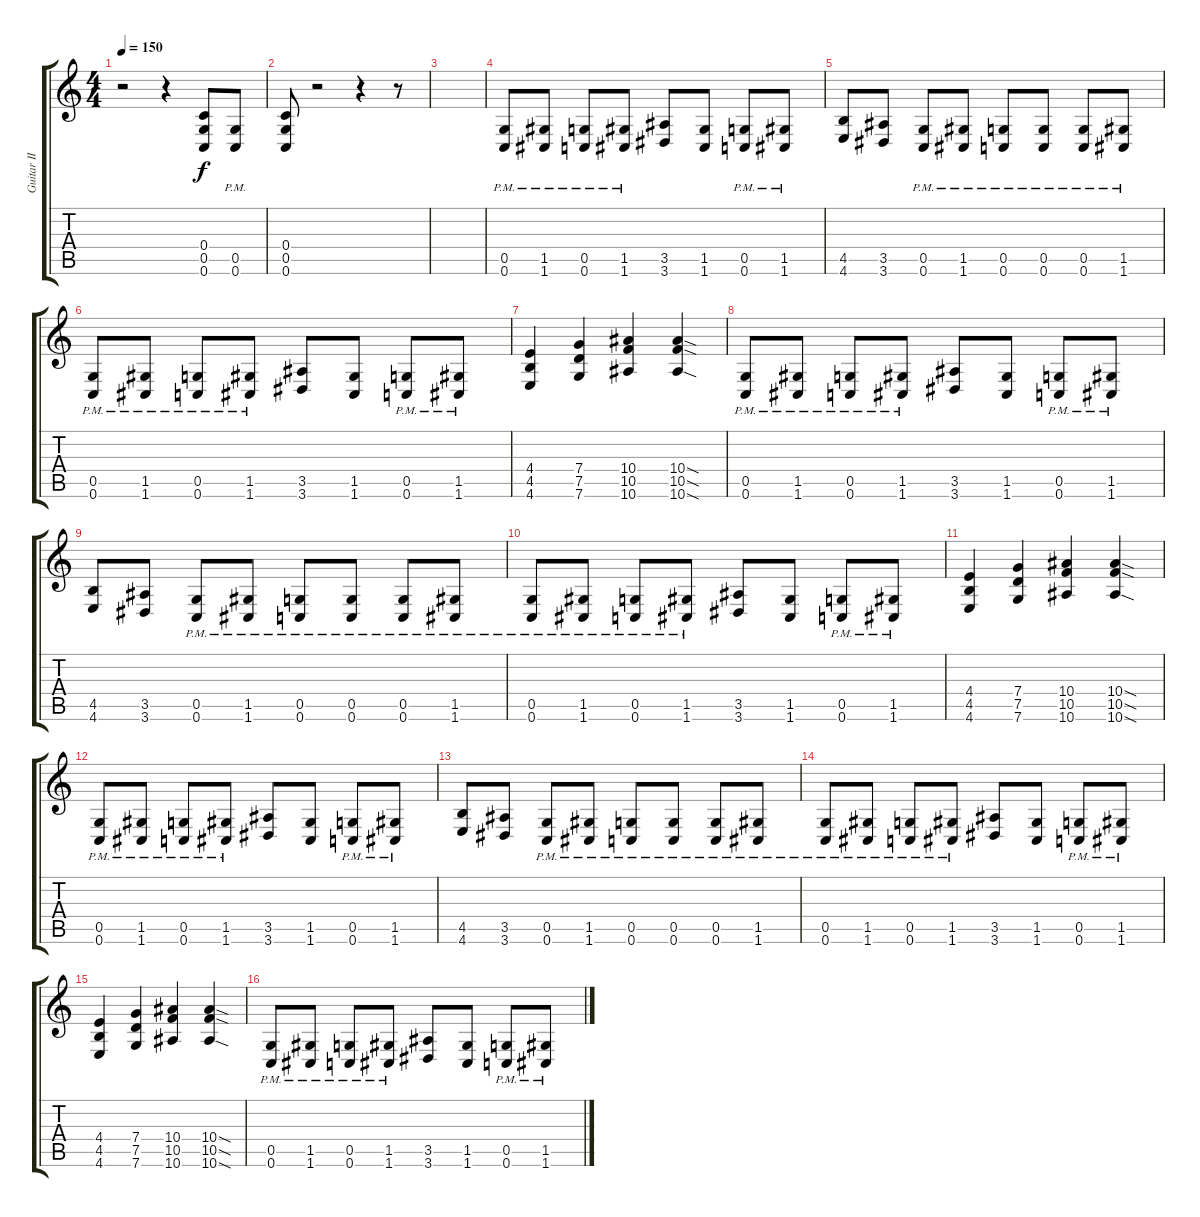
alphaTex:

\track ("Guitar II" "Guitar II") {instrument distortionguitar}
\staff {score tabs}
\tuning (D4 A3 F3 C3 G2 C2) {hide}
\ts (4 4)
\tempo 150
\clef g2
\ks c
r.2{dy f} r.4 (0.4{t} 0.5{t} 0.6{t}).8 (0.5{pm} 0.6{pm}).8 |
(0.4 0.5 0.6).8 r.2 r.4 r.8 |
|
(0.5{pm} 0.6{pm}).8 (1.5{pm} 1.6{pm}).8 (0.5{pm} 0.6{pm}).8 (1.5{pm} 1.6{pm}).8 (3.5 3.6).8 (1.5 1.6).8 (0.5{pm} 0.6{pm}).8 (1.5{pm} 1.6{pm}).8 |
(4.5 4.6).8 (3.5 3.6).8 (0.5{pm} 0.6{pm}).8 (1.5{pm} 1.6{pm}).8 (0.5{pm} 0.6{pm}).8 (0.5{pm} 0.6{pm}).8 (0.5{pm} 0.6{pm}).8 (1.5{pm} 1.6{pm}).8 |
(0.5{pm} 0.6{pm}).8 (1.5{pm} 1.6{pm}).8 (0.5{pm} 0.6{pm}).8 (1.5{pm} 1.6{pm}).8 (3.5 3.6).8 (1.5 1.6).8 (0.5{pm} 0.6{pm}).8 (1.5{pm} 1.6{pm}).8 |
(4.4 4.5 4.6).4 (7.4 7.5 7.6).4 (10.4 10.5 10.6).4 (10.4{sod} 10.5{sod} 10.6{sod}).4 |
(0.5{pm} 0.6{pm}).8 (1.5{pm} 1.6{pm}).8 (0.5{pm} 0.6{pm}).8 (1.5{pm} 1.6{pm}).8 (3.5 3.6).8 (1.5 1.6).8 (0.5{pm} 0.6{pm}).8 (1.5{pm} 1.6{pm}).8 |
(4.5 4.6).8 (3.5 3.6).8 (0.5{pm} 0.6{pm}).8 (1.5{pm} 1.6{pm}).8 (0.5{pm} 0.6{pm}).8 (0.5{pm} 0.6{pm}).8 (0.5{pm} 0.6{pm}).8 (1.5{pm} 1.6{pm}).8 |
(0.5{pm} 0.6{pm}).8 (1.5{pm} 1.6{pm}).8 (0.5{pm} 0.6{pm}).8 (1.5{pm} 1.6{pm}).8 (3.5 3.6).8 (1.5 1.6).8 (0.5{pm} 0.6{pm}).8 (1.5{pm} 1.6{pm}).8 |
(4.4 4.5 4.6).4 (7.4 7.5 7.6).4 (10.4 10.5 10.6).4 (10.4{sod} 10.5{sod} 10.6{sod}).4 |
(0.5{pm} 0.6{pm}).8 (1.5{pm} 1.6{pm}).8 (0.5{pm} 0.6{pm}).8 (1.5{pm} 1.6{pm}).8 (3.5 3.6).8 (1.5 1.6).8 (0.5{pm} 0.6{pm}).8 (1.5{pm} 1.6{pm}).8 |
(4.5 4.6).8 (3.5 3.6).8 (0.5{pm} 0.6{pm}).8 (1.5{pm} 1.6{pm}).8 (0.5{pm} 0.6{pm}).8 (0.5{pm} 0.6{pm}).8 (0.5{pm} 0.6{pm}).8 (1.5{pm} 1.6{pm}).8 |
(0.5{pm} 0.6{pm}).8 (1.5{pm} 1.6{pm}).8 (0.5{pm} 0.6{pm}).8 (1.5{pm} 1.6{pm}).8 (3.5 3.6).8 (1.5 1.6).8 (0.5{pm} 0.6{pm}).8 (1.5{pm} 1.6{pm}).8 |
(4.4 4.5 4.6).4 (7.4 7.5 7.6).4 (10.4 10.5 10.6).4 (10.4{sod} 10.5{sod} 10.6{sod}).4 |
(0.5{pm} 0.6{pm}).8 (1.5{pm} 1.6{pm}).8 (0.5{pm} 0.6{pm}).8 (1.5{pm} 1.6{pm}).8 (3.5 3.6).8 (1.5 1.6).8 (0.5{pm} 0.6{pm}).8 (1.5{pm} 1.6{pm}).8
